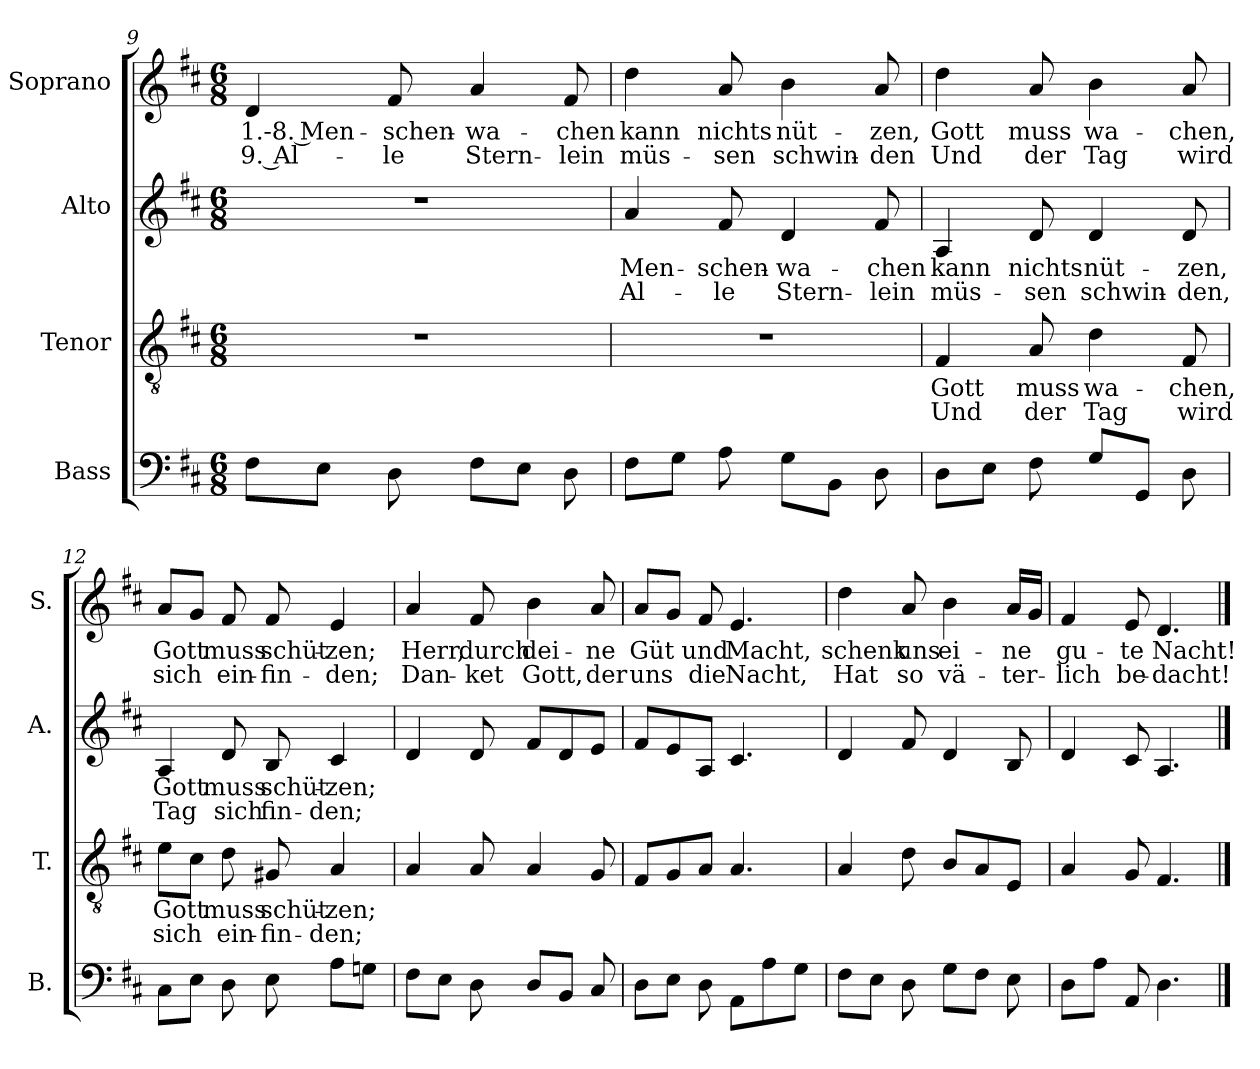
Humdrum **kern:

**kern	**kern	**text	**text	**kern	**text	**text	**kern	**text	**text
*part4	*part3	*part3	*part3	*part2	*part2	*part2	*part1	*part1	*part1
*staff4	*staff3	*staff3	*staff3	*staff2	*staff2	*staff2	*staff1	*staff1	*staff1
*I"Bass	*I"Tenor	*	*	*I"Alto	*	*	*I"Soprano	*	*
*I'B.	*I'T.	*	*	*I'A.	*	*	*I'S.	*	*
!!LO:PB:g=z
*clefF4	*clefGv2	*	*	*clefG2	*	*	*clefG2	*	*
*k[f#c#]	*k[f#c#]	*	*	*k[f#c#]	*	*	*k[f#c#]	*	*
*M6/8	*M6/8	*	*	*M6/8	*	*	*M6/8	*	*
=9	=9	=9	=9	=9	=9	=9	=9	=9	=9
!	!	!	!	!	!	!	!	!LO:LY:b	!LO:LY:b
8F#\L	2.r	.	.	2.r	.	.	4d/	1.-8. Men-	9. Al-
8E\J	.	.	.	.	.	.	.	.	.
!	!	!	!	!	!	!	!	!LO:LY:b	!LO:LY:b
8D\	.	.	.	.	.	.	8f#/	-schen-	-le
!	!	!	!	!	!	!	!	!LO:LY:b	!LO:LY:b
8F#\L	.	.	.	.	.	.	4a/	-wa-	Stern-
8E\J	.	.	.	.	.	.	.	.	.
!	!	!	!	!	!	!	!	!LO:LY:b	!LO:LY:b
8D\	.	.	.	.	.	.	8f#/	-chen	-lein
=10	=10	=10	=10	=10	=10	=10	=10	=10	=10
!	!	!	!	!	!LO:LY:b	!LO:LY:b	!	!LO:LY:b	!LO:LY:b
8F#\L	2.r	.	.	4a/	Men-	Al-	4dd\	kann	müs-
8G\J	.	.	.	.	.	.	.	.	.
!	!	!	!	!	!LO:LY:b	!LO:LY:b	!	!LO:LY:b	!LO:LY:b
8A\	.	.	.	8f#/	-schen-	-le	8a/	nichts	-sen
!	!	!	!	!	!LO:LY:b	!LO:LY:b	!	!LO:LY:b	!LO:LY:b
8G\L	.	.	.	4d/	-wa-	Stern-	4b\	nüt-	schwin-
8BB\J	.	.	.	.	.	.	.	.	.
!	!	!	!	!	!LO:LY:b	!LO:LY:b	!	!LO:LY:b	!LO:LY:b
8D\	.	.	.	8f#/	-chen	-lein	8a/	-zen,	-den
=11	=11	=11	=11	=11	=11	=11	=11	=11	=11
!	!	!LO:LY:b	!LO:LY:b	!	!LO:LY:b	!LO:LY:b	!	!LO:LY:b	!LO:LY:b
8D\L	4F#/	Gott	Und	4A/	kann	müs-	4dd\	Gott	Und
8E\J	.	.	.	.	.	.	.	.	.
!	!	!LO:LY:b	!LO:LY:b	!	!LO:LY:b	!LO:LY:b	!	!LO:LY:b	!LO:LY:b
8F#\	8A/	muss	der	8d/	nichts	-sen	8a/	muss	der
!	!	!LO:LY:b	!LO:LY:b	!	!LO:LY:b	!LO:LY:b	!	!LO:LY:b	!LO:LY:b
8G/L	4d\	wa-	Tag	4d/	nüt-	schwin-	4b\	wa-	Tag
8GG/J	.	.	.	.	.	.	.	.	.
!	!	!LO:LY:b	!LO:LY:b	!	!LO:LY:b	!LO:LY:b	!	!LO:LY:b	!LO:LY:b
8D\	8F#/	-chen,	wird	8d/	-zen,	-den,	8a/	-chen,	wird
=12	=12	=12	=12	=12	=12	=12	=12	=12	=12
!	!	!LO:LY:b	!LO:LY:b	!	!LO:LY:b	!LO:LY:b	!	!LO:LY:b	!LO:LY:b
8C#\L	8e\L	Gott	sich	4A/	Gott	Tag	8a/L	Gott	sich
8E\J	8c#\J	.	.	.	.	.	8g/J	.	.
!	!	!LO:LY:b	!LO:LY:b	!	!LO:LY:b	!LO:LY:b	!	!LO:LY:b	!LO:LY:b
8D\	8d\	muss	ein-	8d/	muss	sich	8f#/	muss	ein-
!	!	!LO:LY:b	!LO:LY:b	!	!LO:LY:b	!LO:LY:b	!	!LO:LY:b	!LO:LY:b
8E\	8G#X/	schüt-	-fin-	8B/	schüt-	fin-	8f#/	schüt-	-fin-
!	!	!LO:LY:b	!LO:LY:b	!	!LO:LY:b	!LO:LY:b	!	!LO:LY:b	!LO:LY:b
8A\L	4A/	-zen;	-den;	4c#/	-zen;	-den;	4e/	-zen;	-den;
8Gn\J	.	.	.	.	.	.	.	.	.
!!LO:LB:g=z
=13	=13	=13	=13	=13	=13	=13	=13	=13	=13
!	!	!	!	!	!	!	!	!LO:LY:b	!LO:LY:b
8F#\L	4A/	.	.	4d/	.	.	4a/	Herr,	Dan-
8E\J	.	.	.	.	.	.	.	.	.
!	!	!	!	!	!	!	!	!LO:LY:b	!LO:LY:b
8D\	8A/	.	.	8d/	.	.	8f#/	durch	-ket
!	!	!	!	!	!	!	!	!LO:LY:b	!LO:LY:b
8D/L	4A/	.	.	8f#/L	.	.	4b\	dei-	Gott,
8BB/J	.	.	.	8d/	.	.	.	.	.
!	!	!	!	!	!	!	!	!LO:LY:b	!LO:LY:b
8C#/	8G/	.	.	8e/J	.	.	8a/	-ne	der
=14	=14	=14	=14	=14	=14	=14	=14	=14	=14
!	!	!	!	!	!	!	!	!LO:LY:b	!LO:LY:b
8D\L	8F#/L	.	.	8f#/L	.	.	8a/L	Güt	uns
8E\J	8G/	.	.	8e/	.	.	8g/J	.	.
!	!	!	!	!	!	!	!	!LO:LY:b	!LO:LY:b
8D\	8A/J	.	.	8A/J	.	.	8f#/	und	die
!	!	!	!	!	!	!	!	!LO:LY:b	!LO:LY:b
8AA\L	4.A/	.	.	4.c#/	.	.	4.e/	Macht,	Nacht,
8A\	.	.	.	.	.	.	.	.	.
8G\J	.	.	.	.	.	.	.	.	.
=15	=15	=15	=15	=15	=15	=15	=15	=15	=15
!	!	!	!	!	!	!	!	!LO:LY:b	!LO:LY:b
8F#\L	4A/	.	.	4d/	.	.	4dd\	schenk	Hat
8E\J	.	.	.	.	.	.	.	.	.
!	!	!	!	!	!	!	!	!LO:LY:b	!LO:LY:b
8D\	8d\	.	.	8f#/	.	.	8a/	uns	so
!	!	!	!	!	!	!	!	!LO:LY:b	!LO:LY:b
8G\L	8B/L	.	.	4d/	.	.	4b\	ei-	vä-
8F#\J	8A/	.	.	.	.	.	.	.	.
!	!	!	!	!	!	!	!	!LO:LY:b	!LO:LY:b
8E\	8E/J	.	.	8B/	.	.	16a/LL	-ne	-ter-
.	.	.	.	.	.	.	16g/JJ	.	.
=16	=16	=16	=16	=16	=16	=16	=16	=16	=16
!	!	!	!	!	!	!	!	!LO:LY:b	!LO:LY:b
8D\L	4A/	.	.	4d/	.	.	4f#/	gu-	-lich
8A\J	.	.	.	.	.	.	.	.	.
!	!	!	!	!	!	!	!	!LO:LY:b	!LO:LY:b
8AA/	8G/	.	.	8c#/	.	.	8e/	-te	be-
!	!	!	!	!	!	!	!	!LO:LY:b	!LO:LY:b
4.D\	4.F#/	.	.	4.A/	.	.	4.d/	Nacht!	-dacht!
==	==	==	==	==	==	==	==	==	==
*-	*-	*-	*-	*-	*-	*-	*-	*-	*-
